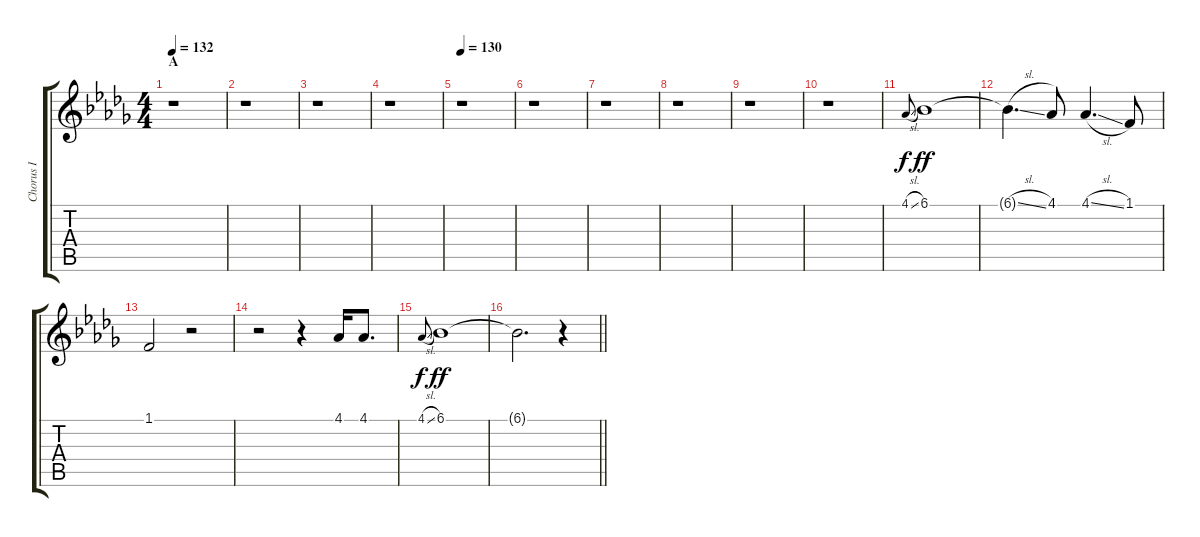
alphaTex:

\track ("Chorus I" "Chorus I") {instrument voiceoohs}
\staff {score tabs}
\tuning (E4 B3 G3 D3 A2 E2) {hide}
\ts (4 4)
\section ("" "A")
\tempo 132
\clef g2
\ks db
r.1{dy f} |
r.1 |
r.1 |
r.1 |
\tempo 130
r.1 |
r.1 |
r.1 |
r.1 |
r.1 |
r.1 |
4.1{sl}.8{gr onbeat} 6.1.1{dy ff} |
6.1{sl t}.4{d} 4.1.8 4.1{sl}.4{d} 1.1.8 |
1.1.2 r.2 |
r.2 r.4 4.1.16 4.1.8{d} |
4.1{sl}.8{gr onbeat dy f} 6.1.1{dy ff} |
\barLineRight lightlight
6.1{t}.2{d} r.4
